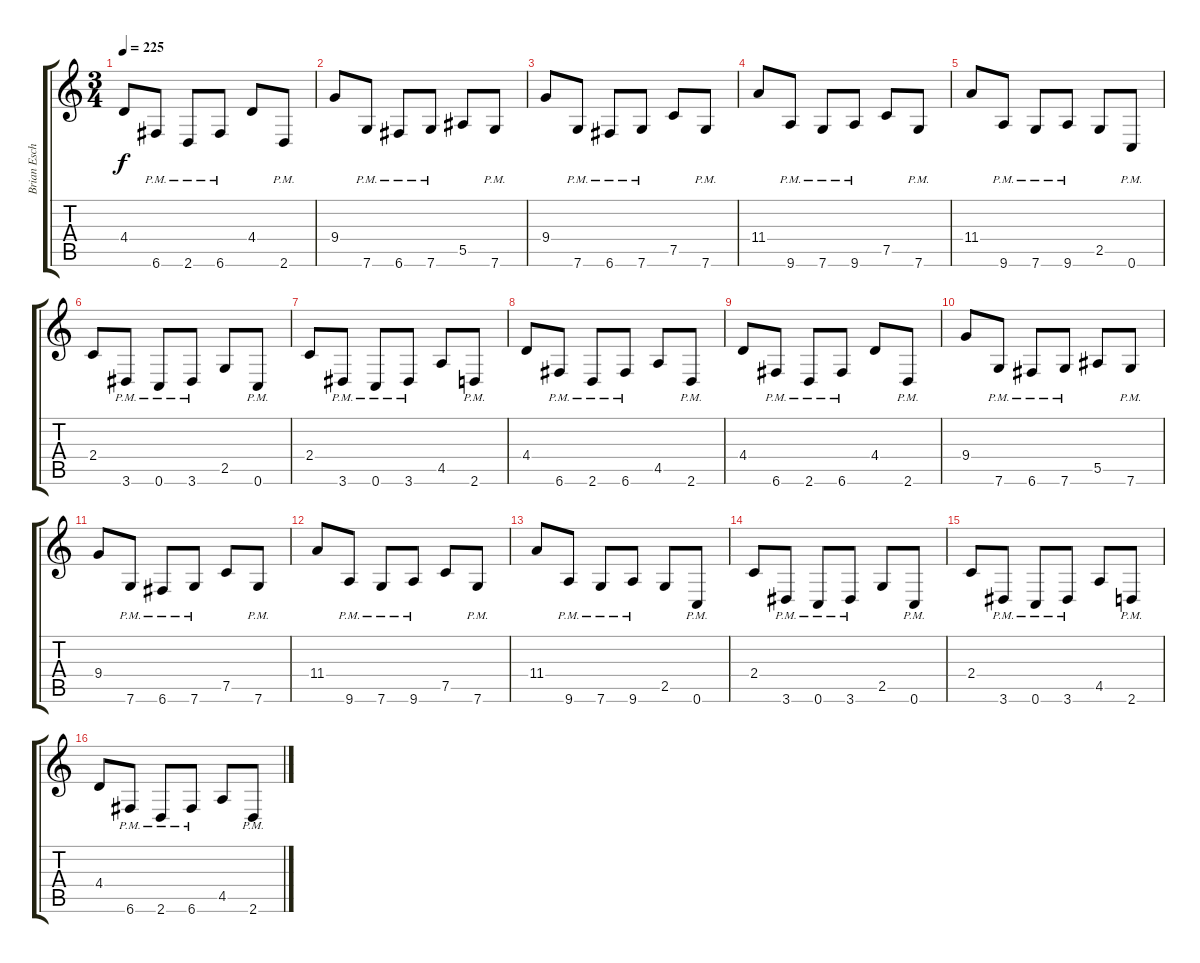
\track ("Brian Eschbach" "Brian Esch") {instrument distortionguitar}
\staff {score tabs}
\tuning (C4 G3 Eb3 Bb2 F2 C2) {hide}
\ts (3 4)
\tempo 225
\clef g2
\ks c
4.4.8{dy f} 6.6{pm}.8 2.6{pm}.8 6.6{pm}.8 4.4.8 2.6{pm}.8 |
9.4.8 7.6{pm}.8 6.6{pm}.8 7.6{pm}.8 5.5.8 7.6{pm}.8 |
9.4.8 7.6{pm}.8 6.6{pm}.8 7.6{pm}.8 7.5.8 7.6{pm}.8 |
11.4.8 9.6{pm}.8 7.6{pm}.8 9.6{pm}.8 7.5.8 7.6{pm}.8 |
11.4.8 9.6{pm}.8 7.6{pm}.8 9.6{pm}.8 2.5.8 0.6{pm}.8 |
2.4.8 3.6{pm}.8 0.6{pm}.8 3.6{pm}.8 2.5.8 0.6{pm}.8 |
2.4.8 3.6{pm}.8 0.6{pm}.8 3.6{pm}.8 4.5.8 2.6{pm}.8 |
4.4.8 6.6{pm}.8 2.6{pm}.8 6.6{pm}.8 4.5.8 2.6{pm}.8 |
4.4.8 6.6{pm}.8 2.6{pm}.8 6.6{pm}.8 4.4.8 2.6{pm}.8 |
9.4.8 7.6{pm}.8 6.6{pm}.8 7.6{pm}.8 5.5.8 7.6{pm}.8 |
9.4.8 7.6{pm}.8 6.6{pm}.8 7.6{pm}.8 7.5.8 7.6{pm}.8 |
11.4.8 9.6{pm}.8 7.6{pm}.8 9.6{pm}.8 7.5.8 7.6{pm}.8 |
11.4.8 9.6{pm}.8 7.6{pm}.8 9.6{pm}.8 2.5.8 0.6{pm}.8 |
2.4.8 3.6{pm}.8 0.6{pm}.8 3.6{pm}.8 2.5.8 0.6{pm}.8 |
2.4.8 3.6{pm}.8 0.6{pm}.8 3.6{pm}.8 4.5.8 2.6{pm}.8 |
4.4.8 6.6{pm}.8 2.6{pm}.8 6.6{pm}.8 4.5.8 2.6{pm}.8
